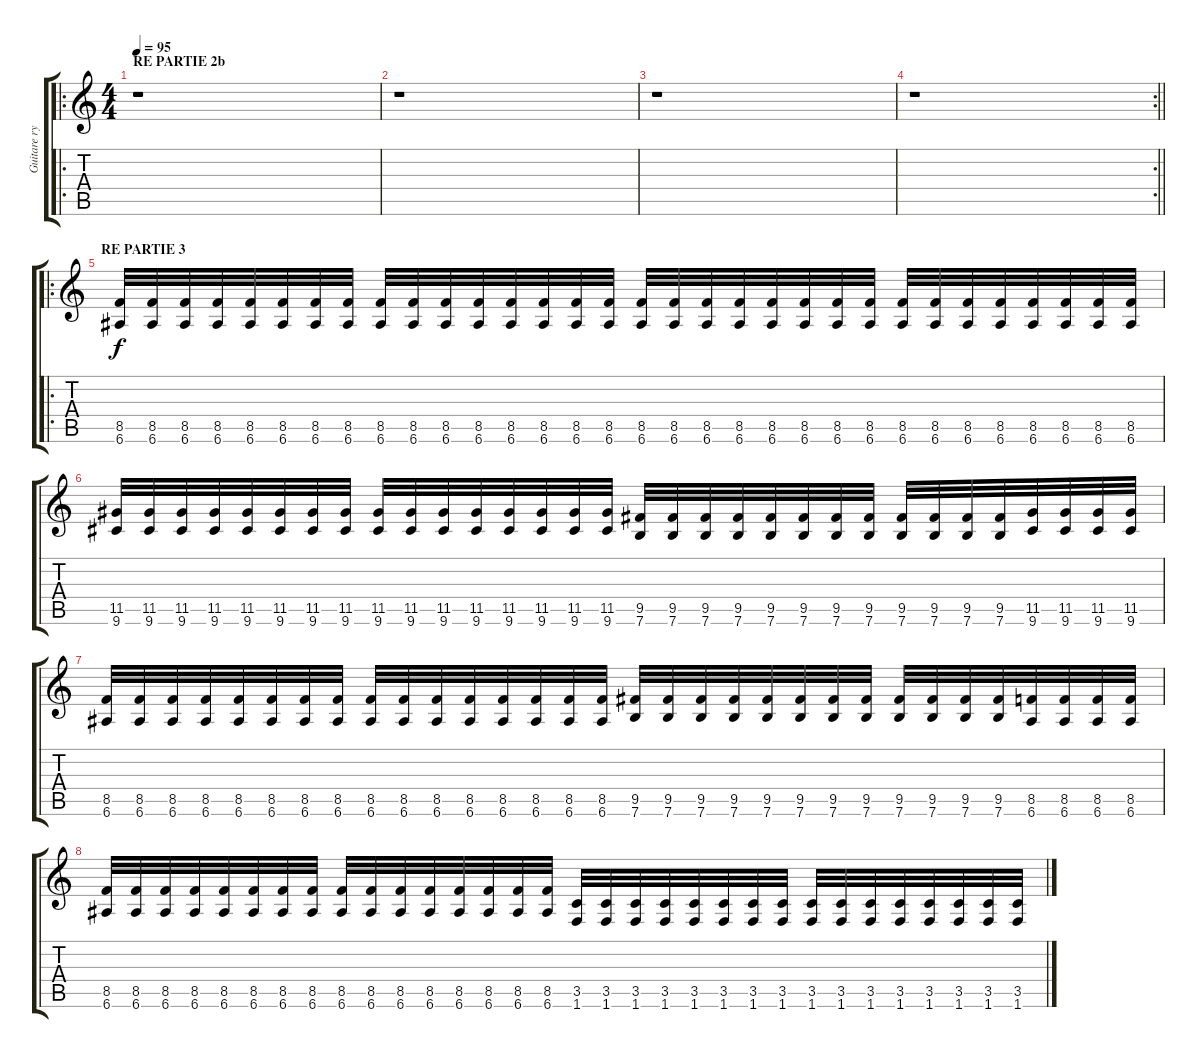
\track ("Guitare rythmique" "Guitare ry") {instrument overdrivenguitar}
\staff {score tabs}
\tuning (E4 B3 G3 D3 A2 E2) {hide}
\ro
\ts (4 4)
\section ("" "RE PARTIE 2b")
\tempo 95
\clef g2
\ks c
r.1{dy f} |
r.1 |
r.1 |
\rc 2
\barLineRight lightlight
r.1 |
\ro
\section ("" "RE PARTIE 3")
(8.5 6.6).32 (8.5 6.6).32 (8.5 6.6).32 (8.5 6.6).32 (8.5 6.6).32 (8.5 6.6).32 (8.5 6.6).32 (8.5 6.6).32 (8.5 6.6).32 (8.5 6.6).32 (8.5 6.6).32 (8.5 6.6).32 (8.5 6.6).32 (8.5 6.6).32 (8.5 6.6).32 (8.5 6.6).32 (8.5 6.6).32 (8.5 6.6).32 (8.5 6.6).32 (8.5 6.6).32 (8.5 6.6).32 (8.5 6.6).32 (8.5 6.6).32 (8.5 6.6).32 (8.5 6.6).32 (8.5 6.6).32 (8.5 6.6).32 (8.5 6.6).32 (8.5 6.6).32 (8.5 6.6).32 (8.5 6.6).32 (8.5 6.6).32 |
(11.5 9.6).32 (11.5 9.6).32 (11.5 9.6).32 (11.5 9.6).32 (11.5 9.6).32 (11.5 9.6).32 (11.5 9.6).32 (11.5 9.6).32 (11.5 9.6).32 (11.5 9.6).32 (11.5 9.6).32 (11.5 9.6).32 (11.5 9.6).32 (11.5 9.6).32 (11.5 9.6).32 (11.5 9.6).32 (9.5 7.6).32 (9.5 7.6).32 (9.5 7.6).32 (9.5 7.6).32 (9.5 7.6).32 (9.5 7.6).32 (9.5 7.6).32 (9.5 7.6).32 (9.5 7.6).32 (9.5 7.6).32 (9.5 7.6).32 (9.5 7.6).32 (11.5 9.6).32 (11.5 9.6).32 (11.5 9.6).32 (11.5 9.6).32 |
(8.5 6.6).32 (8.5 6.6).32 (8.5 6.6).32 (8.5 6.6).32 (8.5 6.6).32 (8.5 6.6).32 (8.5 6.6).32 (8.5 6.6).32 (8.5 6.6).32 (8.5 6.6).32 (8.5 6.6).32 (8.5 6.6).32 (8.5 6.6).32 (8.5 6.6).32 (8.5 6.6).32 (8.5 6.6).32 (9.5 7.6).32 (9.5 7.6).32 (9.5 7.6).32 (9.5 7.6).32 (9.5 7.6).32 (9.5 7.6).32 (9.5 7.6).32 (9.5 7.6).32 (9.5 7.6).32 (9.5 7.6).32 (9.5 7.6).32 (9.5 7.6).32 (8.5 6.6).32 (8.5 6.6).32 (8.5 6.6).32 (8.5 6.6).32 |
(8.5 6.6).32 (8.5 6.6).32 (8.5 6.6).32 (8.5 6.6).32 (8.5 6.6).32 (8.5 6.6).32 (8.5 6.6).32 (8.5 6.6).32 (8.5 6.6).32 (8.5 6.6).32 (8.5 6.6).32 (8.5 6.6).32 (8.5 6.6).32 (8.5 6.6).32 (8.5 6.6).32 (8.5 6.6).32 (3.5 1.6).32 (3.5 1.6).32 (3.5 1.6).32 (3.5 1.6).32 (3.5 1.6).32 (3.5 1.6).32 (3.5 1.6).32 (3.5 1.6).32 (3.5 1.6).32 (3.5 1.6).32 (3.5 1.6).32 (3.5 1.6).32 (3.5 1.6).32 (3.5 1.6).32 (3.5 1.6).32 (3.5 1.6).32
